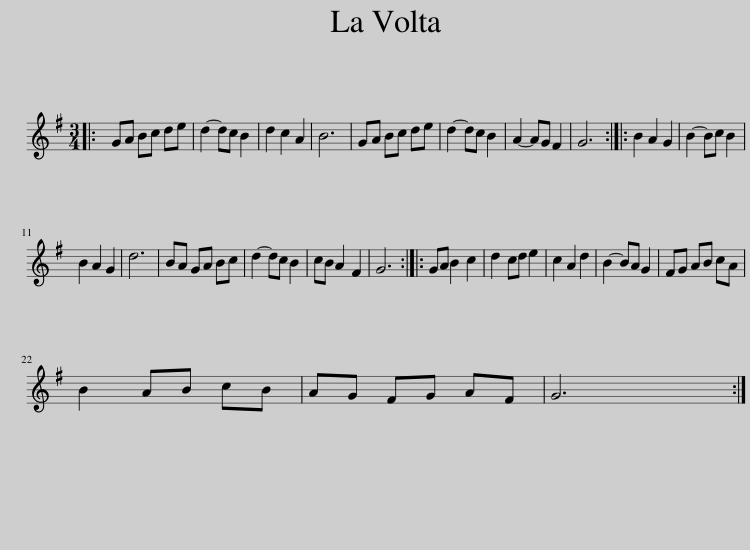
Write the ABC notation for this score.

X:1
L:1/8
M:3/4
I:linebreak $
K:G
V:1 treble
V:1
|: GA Bc de | d2- dc B2 | d2 c2 A2 | B6 | GA Bc de | %5
 d2- dc B2 | A2- AG F2 | G6 :: B2 A2 G2 | B2- Bc B2 |$ %10
 B2 A2 G2 | d6 | BA GA Bc | d2- dc B2 | cB A2 F2 | %15
 G6 :: GA B2 c2 | d2 cd e2 | c2 A2 d2 | B2- BA G2 | %20
 FG AB cA |$ B2 AB cB | AG FG AF | G6 :| %24
